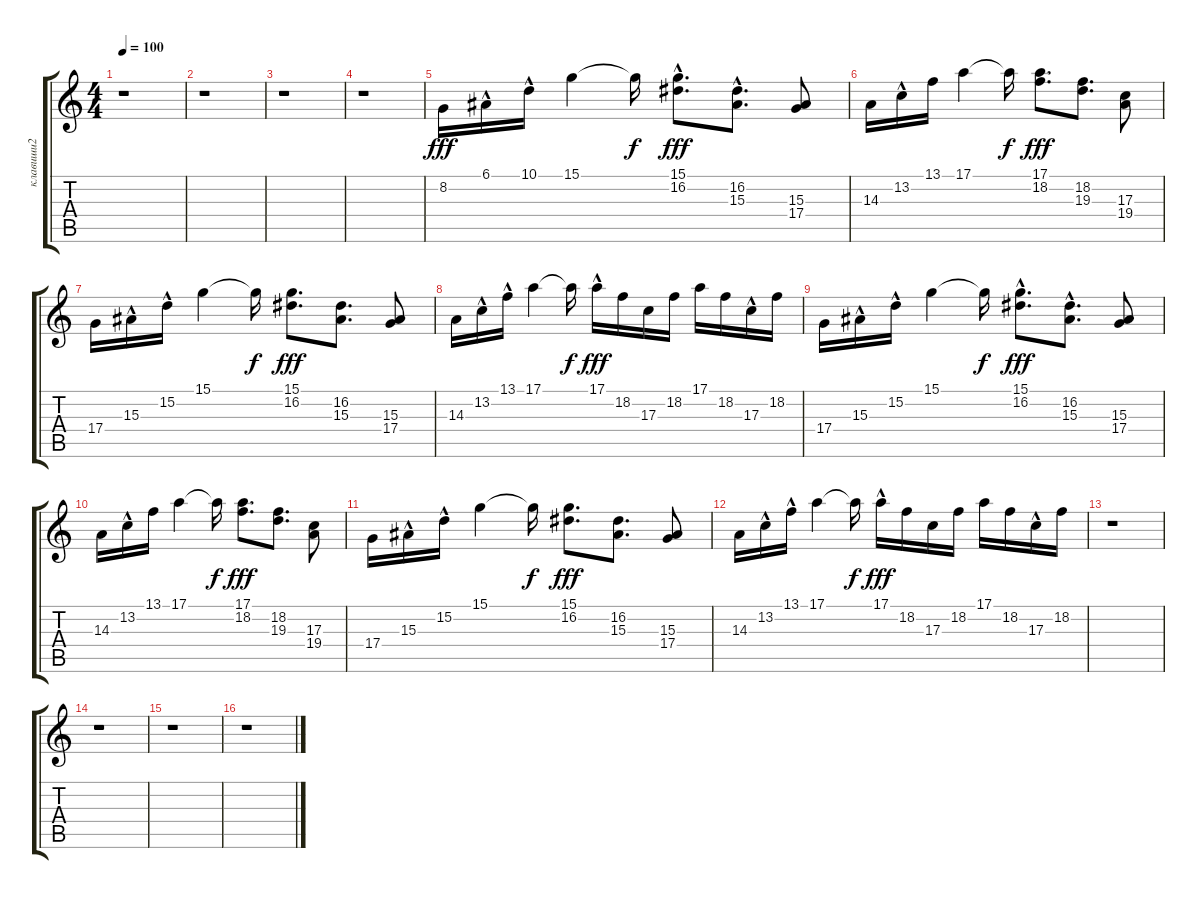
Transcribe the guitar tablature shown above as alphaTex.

\track ("клавиши2" "клавиши2") {instrument vibraphone}
\staff {score tabs}
\tuning (E4 B3 G3 D3 A2 E2) {hide}
\ts (4 4)
\tempo 100
\clef g2
\ks c
r.1{dy fff instrument vibraphone} |
r.1 |
r.1 |
r.1 |
8.2.16 6.1{hac}.16 10.1{hac}.16 15.1.4 15.1{t}.16{dy f} (15.1 16.2{hac}).8{d dy fff} (16.2 15.3{hac}).8{d} (15.3 17.4).8 |
14.3.16 13.2{hac}.16 13.1.16 17.1.4 17.1{t}.16{dy f} (17.1 18.2).8{d dy fff} (18.2 19.3).8{d} (17.3 19.4).8 |
17.4.16 15.3{hac}.16 15.2{hac}.16 15.1.4 15.1{t}.16{dy f} (15.1 16.2).8{d dy fff} (16.2 15.3).8{d} (15.3 17.4).8 |
14.3.16 13.2{hac}.16 13.1{hac}.16 17.1.4 17.1{t}.16{dy f} 17.1{hac}.16{dy fff} 18.2.16 17.3.16 18.2.16 17.1.16 18.2.16 17.3{hac}.16 18.2.16 |
17.4.16 15.3{hac}.16 15.2{hac}.16 15.1.4 15.1{t}.16{dy f} (15.1 16.2{hac}).8{d dy fff} (16.2 15.3{hac}).8{d} (15.3 17.4).8 |
14.3.16 13.2{hac}.16 13.1.16 17.1.4 17.1{t}.16{dy f} (17.1 18.2).8{d dy fff} (18.2 19.3).8{d} (17.3 19.4).8 |
17.4.16 15.3{hac}.16 15.2{hac}.16 15.1.4 15.1{t}.16{dy f} (15.1 16.2).8{d dy fff} (16.2 15.3).8{d} (15.3 17.4).8 |
14.3.16 13.2{hac}.16 13.1{hac}.16 17.1.4 17.1{t}.16{dy f} 17.1{hac}.16{dy fff} 18.2.16 17.3.16 18.2.16 17.1.16 18.2.16 17.3{hac}.16 18.2.16 |
r.1 |
r.1 |
r.1 |
r.1
